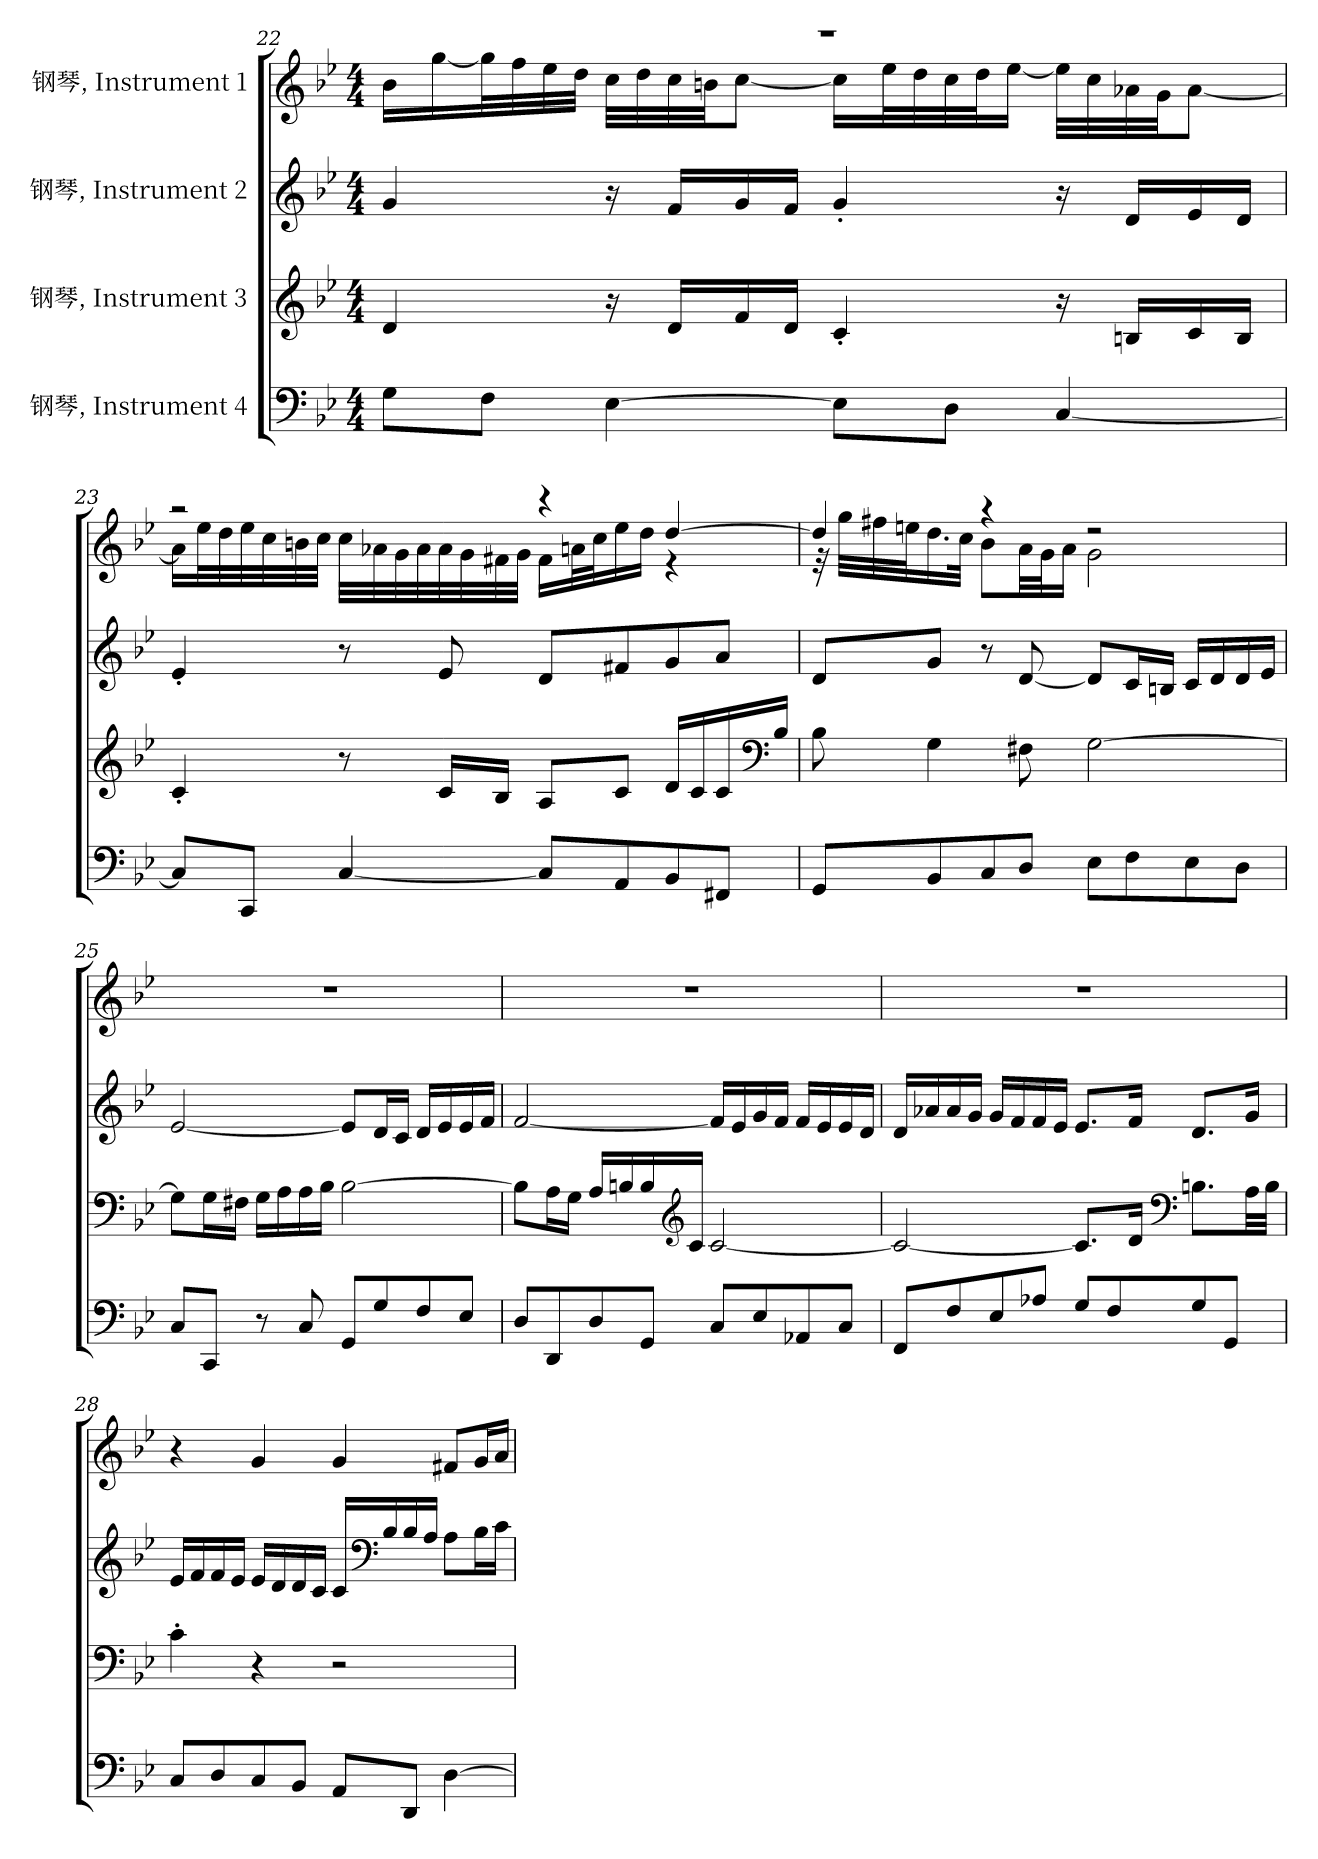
**kern	**kern	**kern	**kern
*part4	*part3	*part2	*part1
*staff4	*staff3	*staff2	*staff1
*I"钢琴, Instrument 4	*I"钢琴, Instrument 3	*I"钢琴, Instrument 2	*I"钢琴, Instrument 1
!!LO:LB:g=z
*clefF4	*clefG2	*clefG2	*clefG2
*k[b-e-]	*k[b-e-]	*k[b-e-]	*k[b-e-]
*M4/4	*M4/4	*M4/4	*M4/4
=22	=22	=22	=22
*	*	*	*^
8G\L	4d/	4g/	1r	16b-\LL
.	.	.	.	[16gg\
8F\J	.	.	.	32gg\L]
.	.	.	.	32ff\
.	.	.	.	32ee-\
.	.	.	.	32dd\JJJ
[4E-\	16r	16r	.	32cc\LLL
.	.	.	.	32dd\
.	16d/LL	16f/LL	.	32cc\
.	.	.	.	32bn\JJ
.	16f/	16g/	.	[8cc\J
.	16d/JJ	16f/JJ	.	.
8E-\L]	4c'/	4g'/	.	16cc\LL]
.	.	.	.	32ee-\L
.	.	.	.	32dd\
8D\J	.	.	.	32cc\
.	.	.	.	32dd\J
.	.	.	.	[16ee-\JJ
[4C/	16r	16r	.	32ee-\LLL]
.	.	.	.	32cc\
.	16Bn/LL	16d/LL	.	32a-X\
.	.	.	.	32g\JJ
.	16c/	16e-/	.	[8a-\J
.	16B/JJ	16d/JJ	.	.
!!LO:LB:g=z	!!
=23	=23	=23	=23	=23
8C/L]	4c'/	4e-'/	2r	16a-\LL]
.	.	.	.	32ee-\L
.	.	.	.	32dd\
8CC/J	.	.	.	32ee-\
.	.	.	.	32cc\
.	.	.	.	32bn\
.	.	.	.	32cc\JJJ
[4C/	8r	8r	.	32cc\LLL
.	.	.	.	32a-X\
.	.	.	.	32g\
.	.	.	.	32a-\
.	16c/LL	8e-/	.	32a-\
.	.	.	.	32g\
.	16B-/JJ	.	.	32f#X\
.	.	.	.	32g\JJJ
8C/L]	8A/L	8d/L	4r	16f#\LL
.	.	.	.	32an\L
.	.	.	.	32cc\J
8AA/	8c/J	8f#X/	.	16ee-\
.	.	.	.	16dd\JJ
8BB-/	16d/LL	8g/	[4dd/	4r
.	16c/	.	.	.
8FF#X/J	16c/	8a/J	.	.
*	*clefF4	*	*	*
.	16B-/JJ	.	.	.
!!LO:PB:g=z	!!
=24	=24	=24	=24	=24
8GG/L	8B-\	8d/L	4dd/]	32r
.	.	.	.	32gg\LLL
.	.	.	.	32ff#X\
.	.	.	.	32een\J
8BB-/	4G\	8g/J	.	16.dd\
.	.	.	.	32cc\JJk
8C/	.	8r	4r	8b-\L
8D/J	8F#X\	[8d/	.	32a\LL
.	.	.	.	32g\J
.	.	.	.	16a\JJ
8E-\L	[2G\	8d/L]	2r	2g\
8F\	.	16c/L	.	.
.	.	16Bn/JJ	.	.
8E-\	.	16c/LL	.	.
.	.	16d/	.	.
8D\J	.	16d/	.	.
.	.	16e-/JJ	.	.
*	*	*	*v	*v
=25	=25	=25	=25
8C/L	8G\L]	[2e-/	1r
8CC/J	16G\L	.	.
.	16F#X\JJ	.	.
8r	16G\LL	.	.
.	16A\	.	.
8C/	16A\	.	.
.	16B-\JJ	.	.
8GG/L	[2B-\	8e-/L]	.
8G/	.	16d/L	.
.	.	16c/JJ	.
8F/	.	16d/LL	.
.	.	16e-/	.
8E-/J	.	16e-/	.
.	.	16f/JJ	.
!!LO:LB:g=z
=26	=26	=26	=26
8D/L	8B-\L]	[2f/	1r
8DD/	16A\L	.	.
.	16G\JJ	.	.
8D/	16A/LL	.	.
.	16Bn/	.	.
8GG/J	16B/	.	.
*	*clefG2	*	*
.	16c/JJ	.	.
8C/L	[2c/	16f/LL]	.
.	.	16e-/	.
8E-/	.	16g/	.
.	.	16f/JJ	.
8AA-X/	.	16f/LL	.
.	.	16e-/	.
8C/J	.	16e-/	.
.	.	16d/JJ	.
=27	=27	=27	=27
8FF/L	2c/_	16d/LL	1r
.	.	16a-X/	.
8F/	.	16a-/	.
.	.	16g/JJ	.
8E-/	.	16g/LL	.
.	.	16f/	.
8A-X/J	.	16f/	.
.	.	16e-/JJ	.
8G/L	8.c/L]	8.e-/L	.
8F/	.	.	.
.	16d/Jk	16f/Jk	.
*	*clefF4	*	*
8G/	8.Bn\L	8.d/L	.
8GG/J	.	.	.
.	32A\LL	16g/Jk	.
.	32B\JJJ	.	.
!!LO:LB:g=z
=28	=28	=28	=28
8C/L	4c'\	16e-/LL	4r
.	.	16f/	.
8D/	.	16f/	.
.	.	16e-/JJ	.
8C/	4r	16e-/LL	4g/
.	.	16d/	.
8BB-/J	.	16d/	.
.	.	16c/JJ	.
8AA/L	2r	16c/LL	4g/
*	*	*clefF4	*
.	.	16B-/	.
8DD/J	.	16B-/	.
.	.	16A/JJ	.
[4D\	.	8A\L	8f#X/L
.	.	16B-\L	16g/L
.	.	16c\JJ	16a/JJ
=	=	=	=
*-	*-	*-	*-
